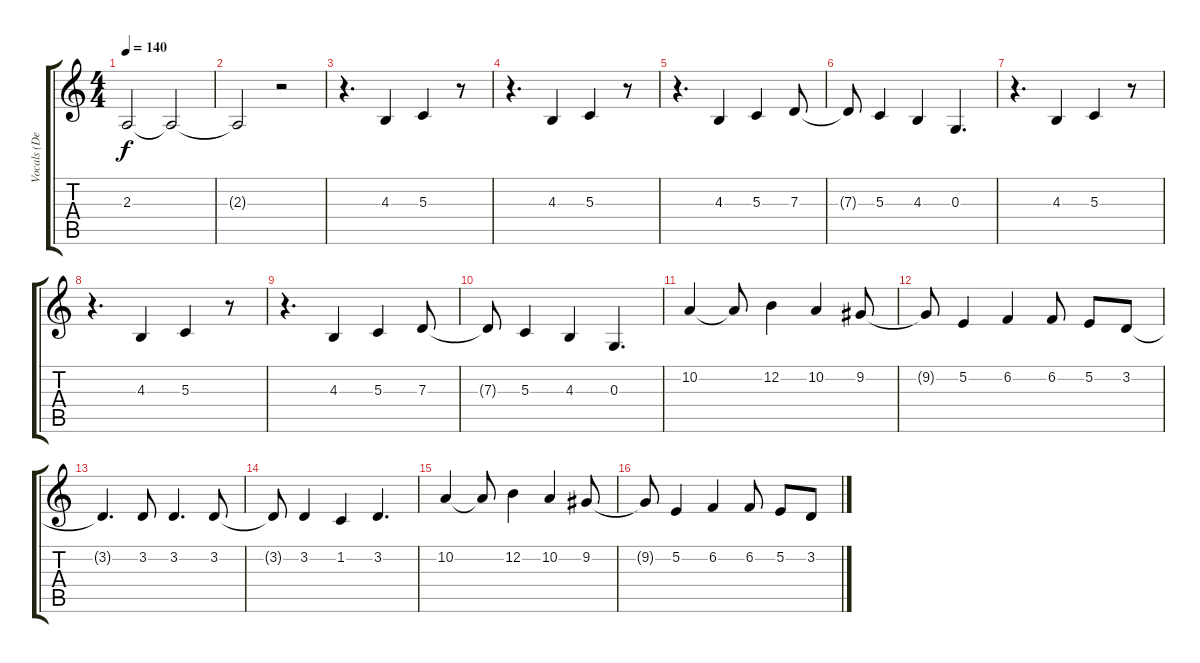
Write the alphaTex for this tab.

\track ("Vocals (Dexter)" "Vocals (De") {instrument accordion}
\staff {score tabs}
\tuning (E4 B3 G3 D3 A2 E2) {hide}
\ts (4 4)
\tempo 140
\clef g2
\ks c
2.3{t}.2{dy f} 2.3{t}.2 |
2.3{t}.2 r.2 |
r.4{d} 4.3.4 5.3.4 r.8 |
r.4{d} 4.3.4 5.3.4 r.8 |
r.4{d} 4.3.4 5.3.4 7.3.8 |
7.3{t}.8 5.3.4 4.3.4 0.3.4{d} |
r.4{d} 4.3.4 5.3.4 r.8 |
r.4{d} 4.3.4 5.3.4 r.8 |
r.4{d} 4.3.4 5.3.4 7.3.8 |
7.3{t}.8 5.3.4 4.3.4 0.3.4{d} |
10.2.4 10.2{t}.8 12.2.4 10.2.4 9.2.8 |
9.2{t}.8 5.2.4 6.2.4 6.2.8 5.2.8 3.2.8 |
3.2{t}.4{d} 3.2.8 3.2.4{d} 3.2.8 |
3.2{t}.8 3.2.4 1.2.4 3.2.4{d} |
10.2.4 10.2{t}.8 12.2.4 10.2.4 9.2.8 |
9.2{t}.8 5.2.4 6.2.4 6.2.8 5.2.8 3.2.8
